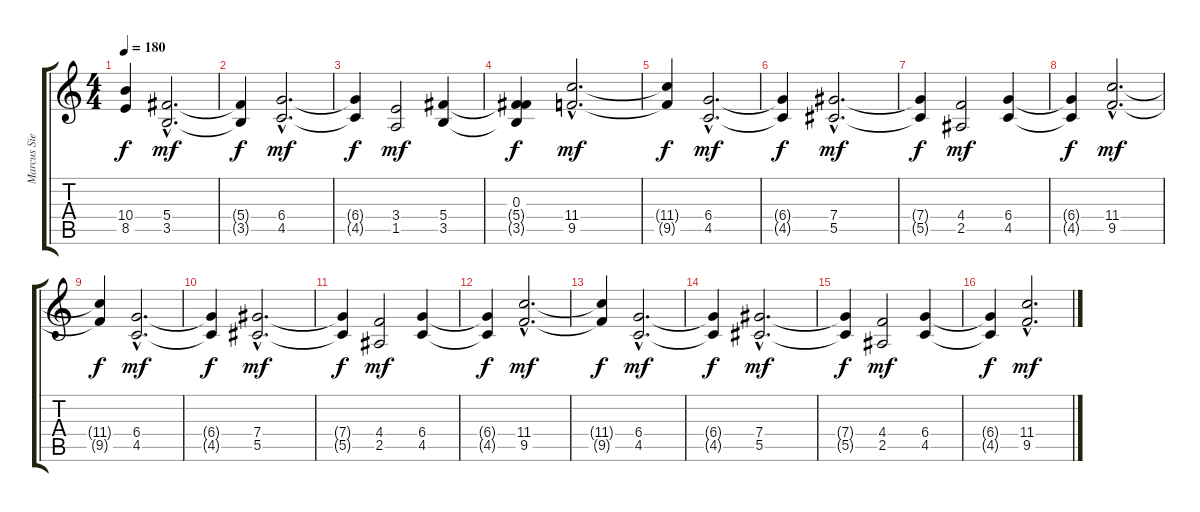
\track ("Marcus Siepen" "Marcus Sie") {instrument distortionguitar}
\staff {score tabs}
\tuning (Eb4 Bb3 Gb3 Db3 Ab2 Eb2) {hide}
\ts (4 4)
\tempo 180
\clef g2
\ks c
(10.4{t} 8.5{t}).4{dy f} (5.4{hac} 3.5{hac}).2{d dy mf} |
(5.4{t} 3.5{t}).4{dy f} (6.4{hac} 4.5{hac}).2{d dy mf} |
(6.4{t} 4.5{t}).4{dy f} (3.4 1.5).2{dy mf} (5.4 3.5).4 |
(0.3 5.4{t} 3.5{t}).4{dy f} (11.4{hac} 9.5{hac}).2{d dy mf} |
(11.4{t} 9.5{t}).4{dy f} (6.4{hac} 4.5{hac}).2{d dy mf} |
(6.4{t} 4.5{t}).4{dy f} (7.4{hac} 5.5{hac}).2{d dy mf} |
(7.4{t} 5.5{t}).4{dy f} (4.4 2.5).2{dy mf} (6.4 4.5).4 |
(6.4{t} 4.5{t}).4{dy f} (11.4{hac} 9.5{hac}).2{d dy mf} |
(11.4{t} 9.5{t}).4{dy f} (6.4{hac} 4.5{hac}).2{d dy mf} |
(6.4{t} 4.5{t}).4{dy f} (7.4{hac} 5.5{hac}).2{d dy mf} |
(7.4{t} 5.5{t}).4{dy f} (4.4 2.5).2{dy mf} (6.4 4.5).4 |
(6.4{t} 4.5{t}).4{dy f} (11.4{hac} 9.5{hac}).2{d dy mf} |
(11.4{t} 9.5{t}).4{dy f} (6.4{hac} 4.5{hac}).2{d dy mf} |
(6.4{t} 4.5{t}).4{dy f} (7.4{hac} 5.5{hac}).2{d dy mf} |
(7.4{t} 5.5{t}).4{dy f} (4.4 2.5).2{dy mf} (6.4 4.5).4 |
(6.4{t} 4.5{t}).4{dy f} (11.4{hac} 9.5{hac}).2{d dy mf}
